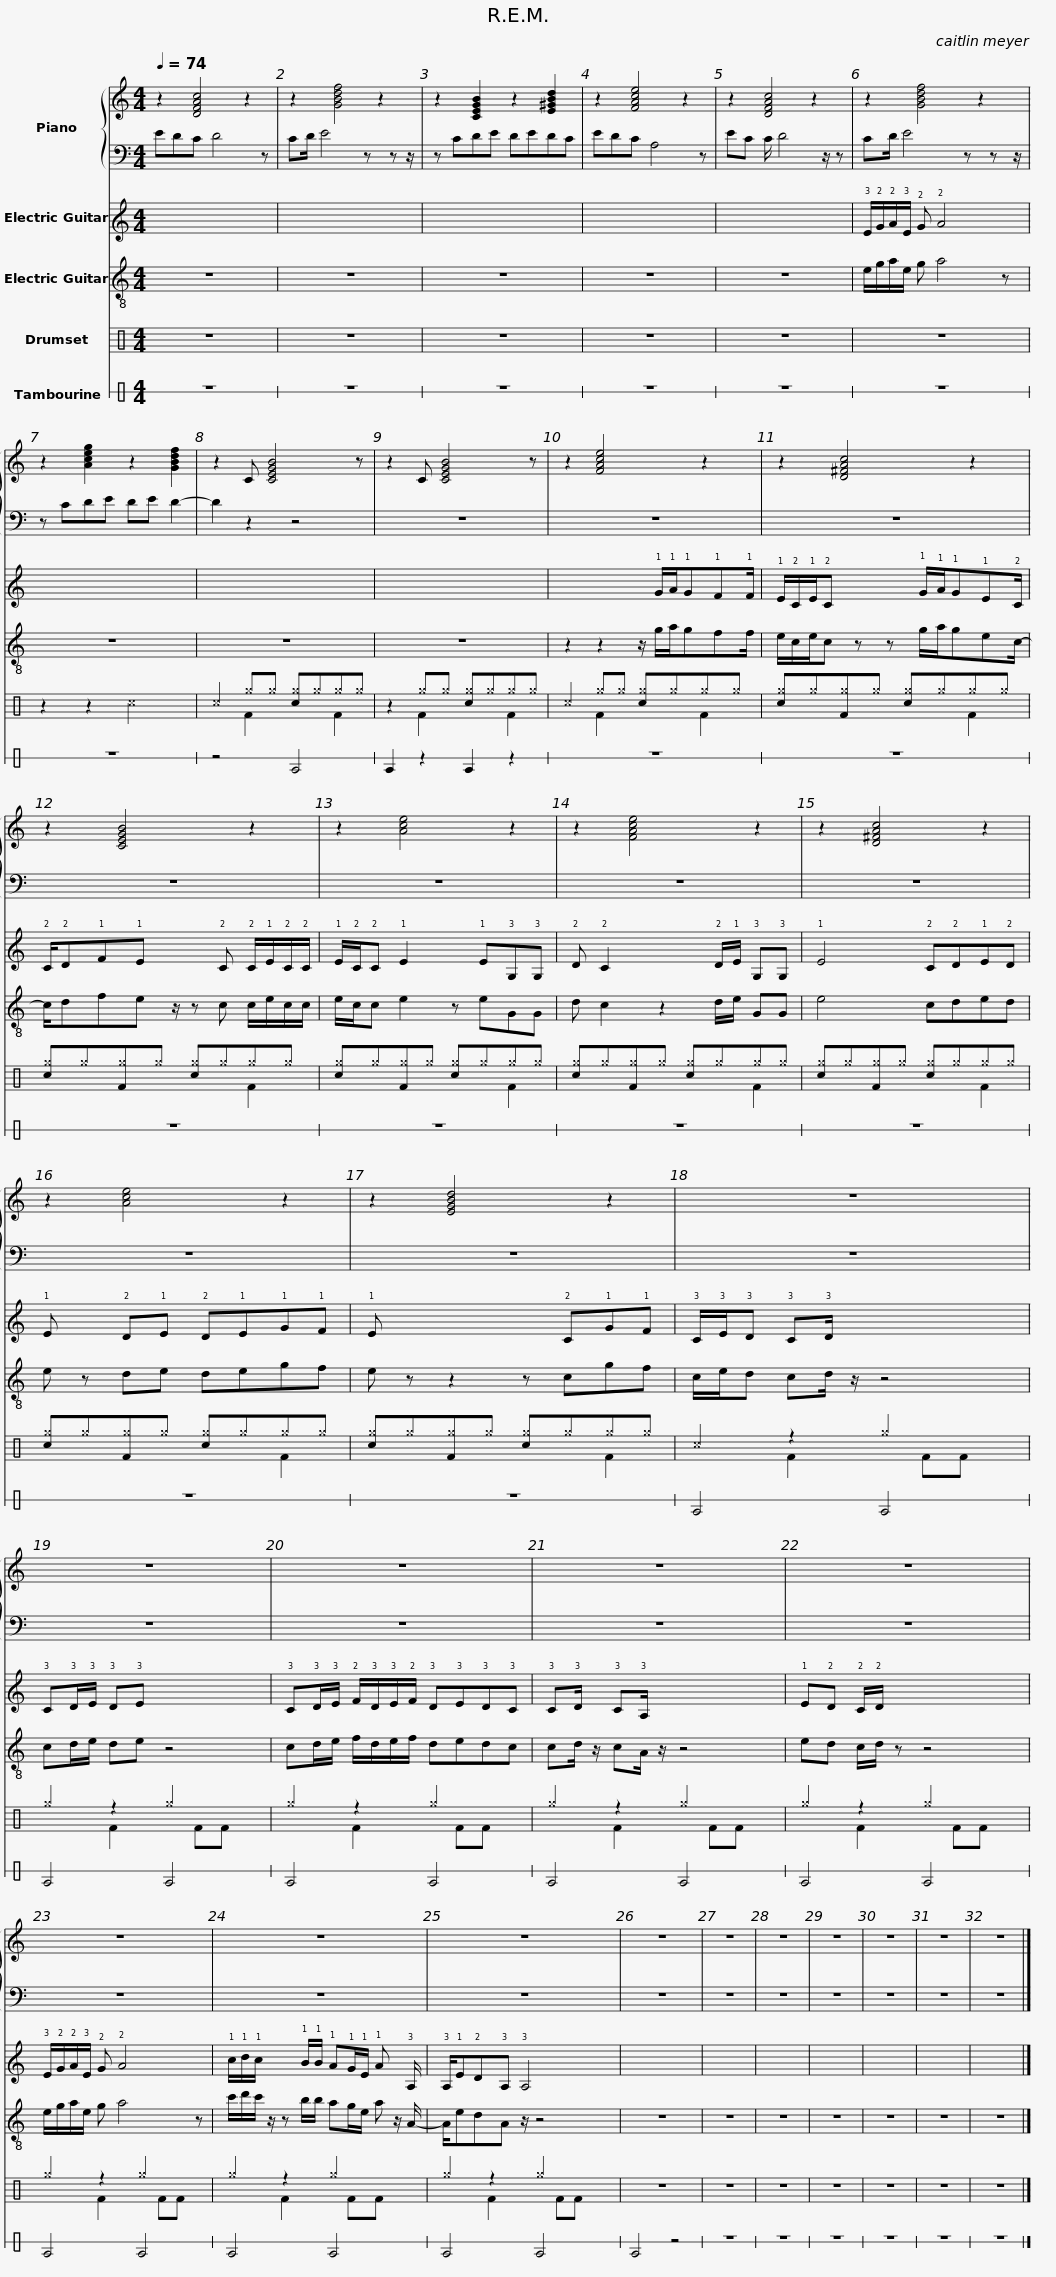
X:1
%%score { 1 | 2 } 3 4 ( 5 6 ) 7
L:1/8
Q:1/4=74
M:4/4
I:linebreak $
K:C
V:1 treble
V:2 bass
V:3 tab stafflines=6 strings=E2,A2,D3,G3,B3,E4
V:4 treble-8
V:5 perc
K:none
V:6 perc
K:none
V:7 perc stafflines=1
K:none
V:1
 z2 [DFAc]4 z2 | z2 [GBdf]4 z2 | z2 [CEGB]2 z2 [E^GBd]2 | z2 [FAce]4 z2 |$ z2 [DFAc]4 z2 | %5
 z2 [GBdf]4 z2 | z2 [Aceg]2 z2 [GBdf]2 | z2 C [CEGB]4 z |$ z2 C [CEGB]4 z | z2 [FAce]4 z2 | %10
 z2 [D^FAc]4 z2 |$ z2 [CEGB]4 z2 | z2 [Ace]4 z2 | z2 [FAce]4 z2 | z2 [D^FAc]4 z2 |$ %15
 z2 [Ace]4 z2 | z2 [EGBd]4 z2 | z8 | z8 |$ z8 | %20
 z8 | z8 | z8 |$ z8 | z8 | %25
 z8 | z8 | z8 | z8 | z8 | %30
 z8 | z8 |] %32
V:2
 EDC D4 z | CD/ E4 z z z/ | z CDE DEDC | EDC A,4 z |$ EC C/ D4 z/ z | %5
 CD/ E4 z z z/ | z CDE DE D2- | D2 z2 z4 |$ z8 | z8 | %10
 z8 |$ z8 | z8 | z8 | z8 |$ %15
 z8 | z8 | z8 | z8 |$ z8 | %20
 z8 | z8 | z8 |$ z8 | z8 | %25
 z8 | z8 | z8 | z8 | z8 | %30
 z8 | z8 |] %32
V:3
 x8 | x8 | x8 | x8 |$ x8 | %5
 !3!E/!2!G/!2!A/!3!E/ !2!G !2!A4 x | x8 | x8 |$ x8 | x2 x2 x/ !1!G/!1!A/!1!G!1!F!1!F/ | %10
 !1!E/!2!C/!1!E/!2!C x x !1!G/!1!A/!1!G!1!E!2!C/ |$ !2!C/!2!D!1!F!1!E x/ x !2!C !2!C/!1!E/!2!C/!2!C/ | !1!E/!2!C/!2!C !1!E2 x !1!E!3!G,!3!G, | !2!D !2!C2 x2 !2!D/!1!E/ !3!G,!3!G, | !1!E4 !2!C!2!D!1!E!2!D |$ %15
 !1!E x !2!D!1!E !2!D!1!E!1!G!1!F | !1!E x x2 x !2!C!1!G!1!F | !3!C/!3!E/!3!D !3!C!3!D/ x/ x4 | !3!C!3!D/!3!E/ !3!D!3!E x4 |$ !3!C!3!D/!3!E/ !2!F/!3!D/!3!E/!2!F/ !3!D!3!E!3!D!3!C | %20
 !3!C!3!D/ x/ !3!C!3!A,/ x/ x4 | !1!E!2!D !2!C/!2!D/ x x4 | !3!E/!2!G/!2!A/!3!E/ !2!G !2!A4 x |$ !1!c/!1!d/!1!c/ x/ x !1!B/!1!B/ !1!A!1!G/!1!E/ !1!A x/ !3!A,/ | !3!A,/!1!E!2!D!3!A, !3!A,4 x/ | %25
 x8 | x8 | x8 | x8 | x8 | %30
 x8 | x8 |] %32
V:4
 z8 | z8 | z8 | z8 |$ z8 | %5
 e/g/a/e/ g a4 z | z8 | z8 |$ z8 | z2 z2 z/ g/a/gff/ | %10
 e/c/e/c z z g/a/gec/- |$ c/dfe z/ z c c/e/c/c/ | e/c/c e2 z eGG | d c2 z2 d/e/ GG | e4 cded |$ %15
 e z de degf | e z z2 z cgf | c/e/d cd/ z/ z4 | cd/e/ de z4 |$ cd/e/ f/d/e/f/ dedc | %20
 cd/ z/ cA/ z/ z4 | ed c/d/ z z4 | e/g/a/e/ g a4 z |$ c'/d'/c'/ z/ z b/b/ ag/e/ a z/ A/- | A/edA z/ z4 | %25
 z8 | z8 | z8 | z8 | z8 | %30
 z8 | z8 |] %32
V:5
 z8 | z8 | z8 | z8 |$ z8 | %5
 z8 | z2 z2 ^c4 | ^c2 ^g^g [c^g]^g^g^g |$ z2 ^g^g [c^g]^g^g^g | ^c2 ^g^g [c^g]^g^g^g | %10
 [c^g]^g[F^g]^g [c^g]^g^g^g |$ [c^g]^g[F^g]^g [c^g]^g^g^g | [c^g]^g[F^g]^g [c^g]^g^g^g | [c^g]^g[F^g]^g [c^g]^g^g^g | [c^g]^g[F^g]^g [c^g]^g^g^g |$ %15
 [c^g]^g[F^g]^g [c^g]^g^g^g | [c^g]^g[F^g]^g [c^g]^g^g^g | ^c2 z2 ^g4 | ^g2 z2 ^g4 |$ ^g2 z2 ^g4 | %20
 ^g2 z2 ^g4 | ^g2 z2 ^g4 | ^g2 z2 ^g4 |$ ^g2 z2 ^g4 | ^g2 z2 ^g4 | %25
 z8 | z8 | z8 | z8 | z8 | %30
 z8 | z8 |] %32
V:6
 x8 | x8 | x8 | x8 |$ x8 | %5
 x8 | x8 | x2 F2 x2 F2 |$ x2 F2 x2 F2 | x2 F2 x2 F2 | %10
 x6 F2 |$ x6 F2 | x6 F2 | x6 F2 | x6 F2 |$ %15
 x6 F2 | x6 F2 | x2 F2 x FF x | x2 F2 x FF x |$ x2 F2 x FF x | %20
 x2 F2 x FF x | x2 F2 x FF x | x2 F2 x FF x |$ x2 F2 x FF x | x2 F2 x FF x | %25
 x8 | x8 | x8 | x8 | x8 | %30
 x8 | x8 |] %32
V:7
 z8 | z8 | z8 | z8 |$ z8 | %5
 z8 | z8 | z4 E4 |$ E2 z2 E2 z2 | z8 | %10
 z8 |$ z8 | z8 | z8 | z8 |$ %15
 z8 | z8 | E4 E4 | E4 E4 |$ E4 E4 | %20
 E4 E4 | E4 E4 | E4 E4 |$ E4 E4 | E4 E4 | %25
 E4 z4 | z8 | z8 | z8 | z8 | %30
 z8 | z8 |] %32
